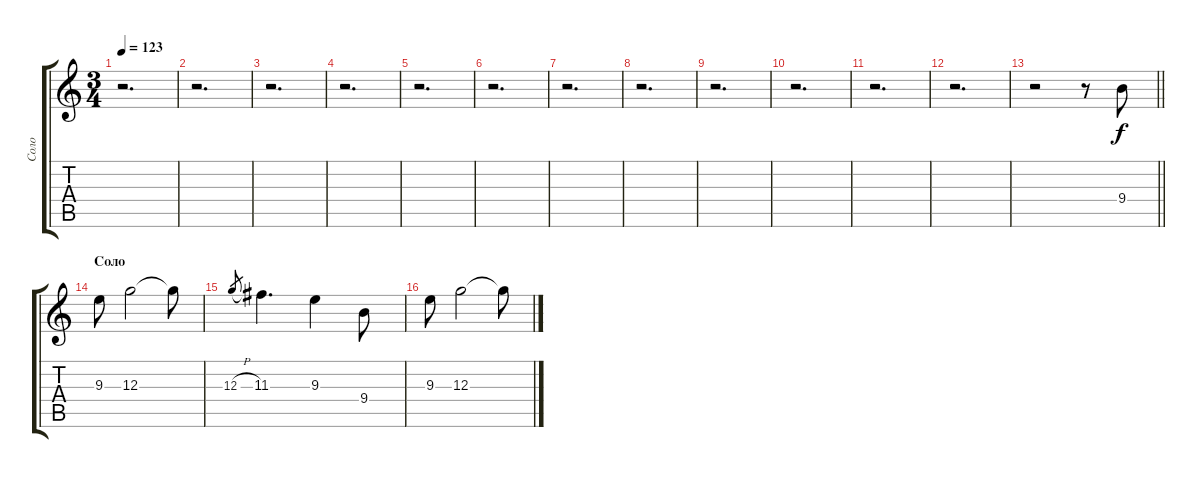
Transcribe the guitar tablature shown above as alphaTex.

\track ("Соло" "Соло") {instrument overdrivenguitar}
\staff {score tabs}
\tuning (E4 B3 G3 D3 A2 E2) {hide}
\ts (3 4)
\tempo 123
\clef g2
\ks c
r.2{d dy f} |
r.2{d} |
r.2{d} |
r.2{d} |
r.2{d} |
r.2{d} |
r.2{d} |
r.2{d} |
r.2{d} |
r.2{d} |
r.2{d} |
r.2{d} |
\barLineRight lightlight
r.2 r.8 9.4.8 |
\section ("" "Соло")
9.3.8 12.3.2 12.3{t}.8 |
12.3{h}.8{gr} 11.3.4{d} 9.3.4 9.4.8 |
9.3.8 12.3.2 12.3{t}.8
